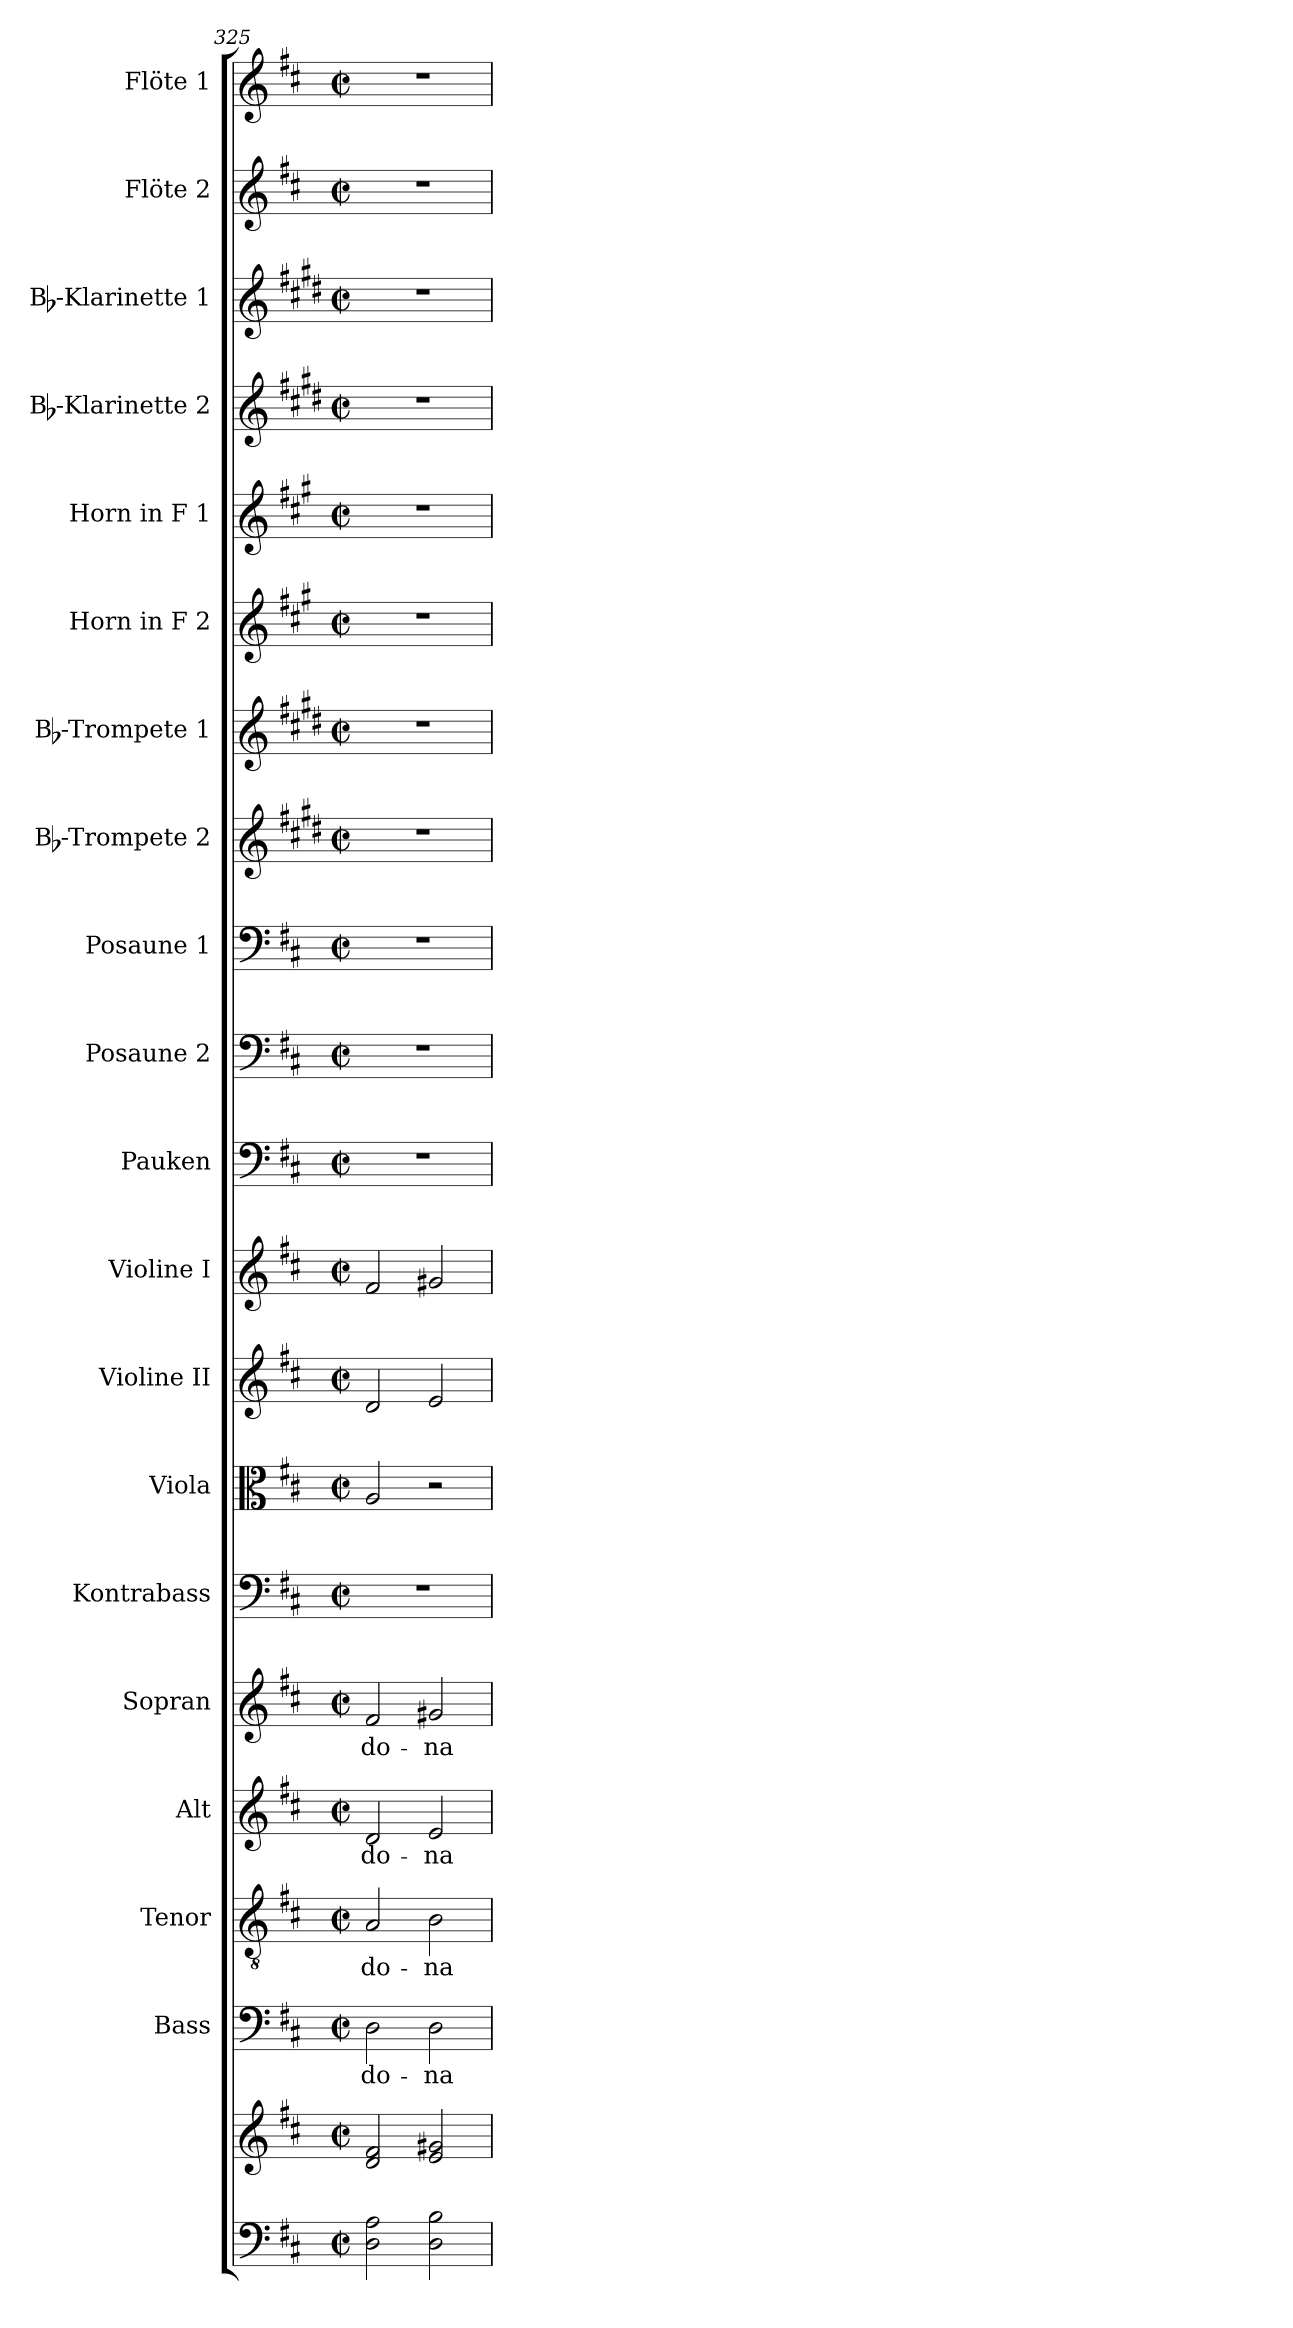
**kern	**kern	**kern	**text	**kern	**text	**kern	**text	**kern	**text	**kern	**kern	**kern	**kern	**kern	**kern	**kern	**kern	**kern	**kern	**kern	**kern	**kern	**kern	**kern
*part20	*part20	*part19	*part19	*part18	*part18	*part17	*part17	*part16	*part16	*part15	*part14	*part13	*part12	*part11	*part10	*part9	*part8	*part7	*part6	*part5	*part4	*part3	*part2	*part1
*staff21	*staff20	*staff19	*staff19	*staff18	*staff18	*staff17	*staff17	*staff16	*staff16	*staff15	*staff14	*staff13	*staff12	*staff11	*staff10	*staff9	*staff8	*staff7	*staff6	*staff5	*staff4	*staff3	*staff2	*staff1
*	*	*I"Bass	*	*I"Tenor	*	*I"Alt	*	*I"Sopran	*	*I"Kontrabass	*I"Viola	*I"Violine II	*I"Violine I	*I"Pauken	*I"Posaune 2	*I"Posaune 1	*I"Bb-Trompete 2	*I"Bb-Trompete 1	*I"Horn in F 2	*I"Horn in F 1	*I"Bb-Klarinette 2	*I"Bb-Klarinette 1	*I"Flöte 2	*I"Flöte 1
*	*	*I'B.	*	*I'T.	*	*I'A.	*	*I'S.	*	*I'Kb.	*I'Vla.	*I'Vl. II	*I'Vl. I	*I'Pk.	*I'Pos. 2	*I'Pos. 1	*I'Bb Trp. 2	*I'Bb Trp. 1	*	*	*I'Bb Kl. 2	*I'Bb Kl. 1	*I'Fl. 2	*I'Fl. 1
*clefF4	*clefG2	*clefF4	*	*clefGv2	*	*clefG2	*	*clefG2	*	*clefF4	*clefC3	*clefG2	*clefG2	*clefF4	*clefF4	*clefF4	*clefG2	*clefG2	*clefG2	*clefG2	*clefG2	*clefG2	*clefG2	*clefG2
*	*	*	*	*	*	*	*	*	*	*ITrd7c12	*	*	*	*	*	*	*ITrd1c2	*ITrd1c2	*ITrd4c7	*ITrd4c7	*ITrd1c2	*ITrd1c2	*	*
*k[f#c#]	*k[f#c#]	*k[f#c#]	*	*k[f#c#]	*	*k[f#c#]	*	*k[f#c#]	*	*k[f#c#]	*k[f#c#]	*k[f#c#]	*k[f#c#]	*k[f#c#]	*k[f#c#]	*k[f#c#]	*k[f#c#]	*k[f#c#]	*k[f#c#]	*k[f#c#]	*k[f#c#]	*k[f#c#]	*k[f#c#]	*k[f#c#]
*D:	*D:	*D:	*	*D:	*	*D:	*	*D:	*	*D:	*D:	*D:	*D:	*D:	*D:	*D:	*D:	*D:	*D:	*D:	*D:	*D:	*D:	*D:
*M2/2	*M2/2	*M2/2	*	*M2/2	*	*M2/2	*	*M2/2	*	*M2/2	*M2/2	*M2/2	*M2/2	*M2/2	*M2/2	*M2/2	*M2/2	*M2/2	*M2/2	*M2/2	*M2/2	*M2/2	*M2/2	*M2/2
*met(c|)	*met(c|)	*met(c|)	*	*met(c|)	*	*met(c|)	*	*met(c|)	*	*met(c|)	*met(c|)	*met(c|)	*met(c|)	*met(c|)	*met(c|)	*met(c|)	*met(c|)	*met(c|)	*met(c|)	*met(c|)	*met(c|)	*met(c|)	*met(c|)	*met(c|)
=325	=325	=325	=325	=325	=325	=325	=325	=325	=325	=325	=325	=325	=325	=325	=325	=325	=325	=325	=325	=325	=325	=325	=325	=325
!	!	!	!LO:LY:b	!	!LO:LY:b	!	!LO:LY:b	!	!LO:LY:b	!	!	!	!	!	!	!	!	!	!	!	!	!	!	!
2D\ 2A\	2d/ 2f#/	2D\	do-	2A/	do-	2d/	do-	2f#/	do-	1r	2A/	2d/	2f#/	1r	1r	1r	1r	1r	1r	1r	1r	1r	1r	1r
!	!	!	!LO:LY:b	!	!LO:LY:b	!	!LO:LY:b	!	!LO:LY:b	!	!	!	!	!	!	!	!	!	!	!	!	!	!	!
2D\ 2B\	2e/ 2g#X/	2D\	-na	2B\	-na	2e/	-na	2g#X/	-na	.	2r	2e/	2g#X/	.	.	.	.	.	.	.	.	.	.	.
=	=	=	=	=	=	=	=	=	=	=	=	=	=	=	=	=	=	=	=	=	=	=	=	=
*-	*-	*-	*-	*-	*-	*-	*-	*-	*-	*-	*-	*-	*-	*-	*-	*-	*-	*-	*-	*-	*-	*-	*-	*-
